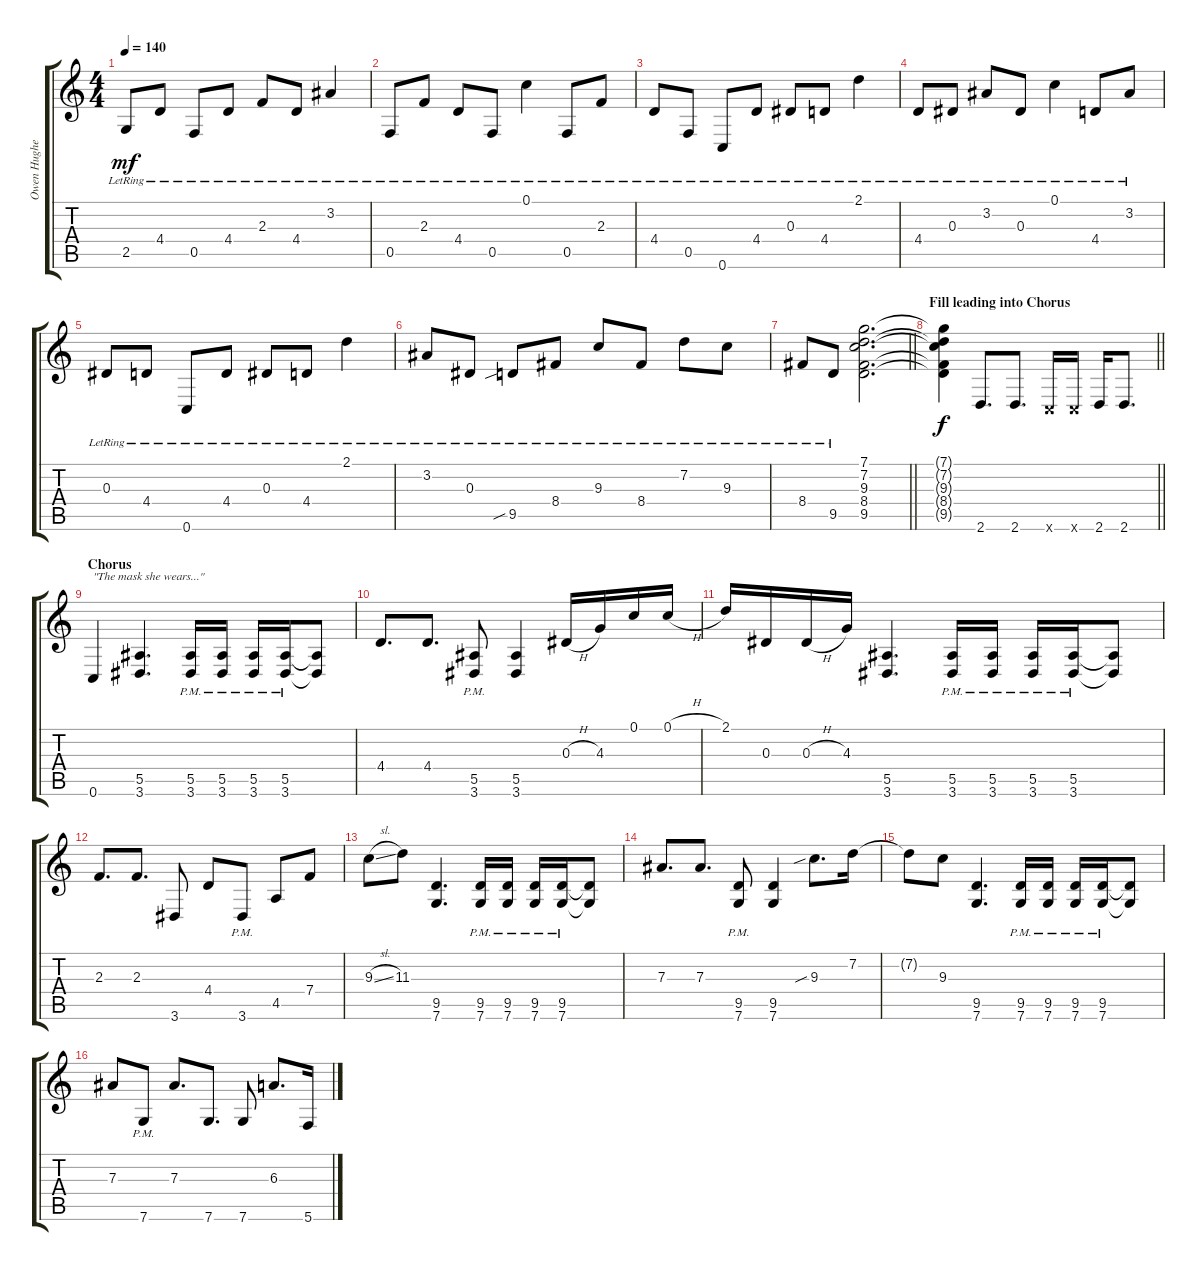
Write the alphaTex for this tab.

\track ("Owen Hughes-Holland (Lead Guitar)" "Owen Hughe") {instrument distortionguitar}
\staff {score tabs}
\tuning (C4 G3 Eb3 Bb2 F2 C2) {hide}
\ts (4 4)
\tempo 140
\clef g2
\ks c
2.5{lr}.8{dy mf} 4.4{lr}.8 0.5{lr}.8 4.4{lr}.8 2.3{lr}.8 4.4{lr}.8 3.2{lr}.4 |
0.5{lr}.8 2.3{lr}.8 4.4{lr}.8 0.5{lr}.8 0.1{lr}.4 0.5{lr}.8 2.3{lr}.8 |
4.4{lr}.8 0.5{lr}.8 0.6{lr}.8 4.4{lr}.8 0.3{lr}.8 4.4{lr}.8 2.1{lr}.4 |
4.4{lr}.8 0.3{lr}.8 3.2{lr}.8 0.3{lr}.8 0.1{lr}.4 4.4{lr}.8 3.2{lr}.8 |
0.3{lr}.8 4.4{lr}.8 0.6{lr}.8 4.4{lr}.8 0.3{lr}.8 4.4{lr}.8 2.1{lr}.4 |
3.2{lr}.8 0.3{lr}.8 9.5{sib lr}.8 8.4{lr}.8 9.3{lr}.8 8.4{lr}.8 7.2{lr}.8 9.3{lr}.8 |
\barLineRight lightlight
8.4{lr}.8 9.5{lr}.8 (7.1 7.2 9.3 8.4 9.5).2{d} |
\section ("" "Fill leading into Chorus")
\barLineRight lightlight
(7.1{t} 7.2{t} 9.3{t} 8.4{t} 9.5{t}).4{dy f} 2.6.8{d instrument distortionguitar} 2.6.8{d} 0.6{x}.16 0.6{x}.16 2.6.16 2.6.8{d} |
\section ("" "Chorus")
0.6.4{txt "\"The mask she wears...\""} (5.5 3.6).4{d} (5.5{pm} 3.6{pm}).16 (5.5{pm} 3.6{pm}).16 (5.5{pm} 3.6{pm}).16 (5.5{pm} 3.6{pm}).16 (5.5{t} 3.6{t}).8 |
4.4.8{d} 4.4.8{d} (5.5{pm} 3.6{pm}).8 (5.5 3.6).4 0.3{h}.16 4.3.16 0.1.16 0.1{h}.16 |
2.1.16 0.3.16 0.3{h}.16 4.3.16 (5.5 3.6).4{d} (5.5{pm} 3.6{pm}).16 (5.5{pm} 3.6{pm}).16 (5.5{pm} 3.6{pm}).16 (5.5{pm} 3.6{pm}).16 (5.5{t} 3.6{t}).8 |
2.3.8{d} 2.3.8{d} 3.6.8 4.4.8 3.6{pm}.8 4.5.8 7.4.8 |
9.3{sl}.8 11.3.8 (9.5 7.6).4{d} (9.5{pm} 7.6{pm}).16 (9.5{pm} 7.6{pm}).16 (9.5{pm} 7.6{pm}).16 (9.5{pm} 7.6{pm}).16 (9.5{t} 7.6{t}).8 |
7.3.8{d} 7.3.8{d} (9.5{pm} 7.6{pm}).8 (9.5 7.6).4 9.3{sib}.8{d} 7.2.16 |
7.2{t}.8 9.3.8 (9.5 7.6).4{d} (9.5{pm} 7.6{pm}).16 (9.5{pm} 7.6{pm}).16 (9.5{pm} 7.6{pm}).16 (9.5{pm} 7.6{pm}).16 (9.5{t} 7.6{t}).8 |
7.3.8 7.6{pm}.8 7.3.8{d} 7.6.8{d} 7.6.8 6.3.8{d} 5.6.16
